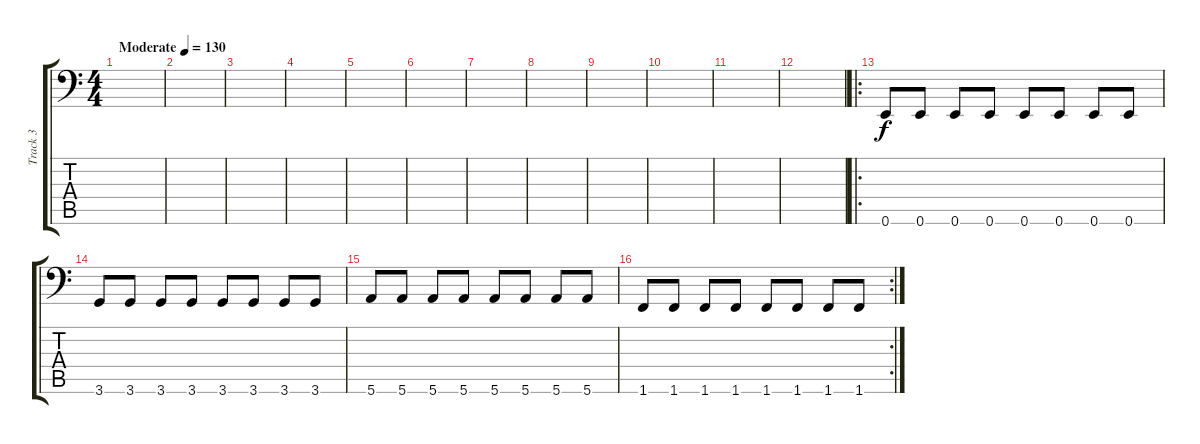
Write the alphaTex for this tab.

\track ("Track 3" "Track 3") {instrument electricbassfinger}
\staff {score tabs}
\tuning (E3 B2 G2 D2 A1 E1) {hide}
\ts (4 4)
\tempo (130 "Moderate")
\clef f4
\ks c
|
|
|
|
|
|
|
|
|
|
|
|
\ro
0.6.8 0.6.8 0.6.8 0.6.8 0.6.8 0.6.8 0.6.8 0.6.8 |
3.6.8 3.6.8 3.6.8 3.6.8 3.6.8 3.6.8 3.6.8 3.6.8 |
5.6.8 5.6.8 5.6.8 5.6.8 5.6.8 5.6.8 5.6.8 5.6.8 |
\rc 2
1.6.8 1.6.8 1.6.8 1.6.8 1.6.8 1.6.8 1.6.8 1.6.8
